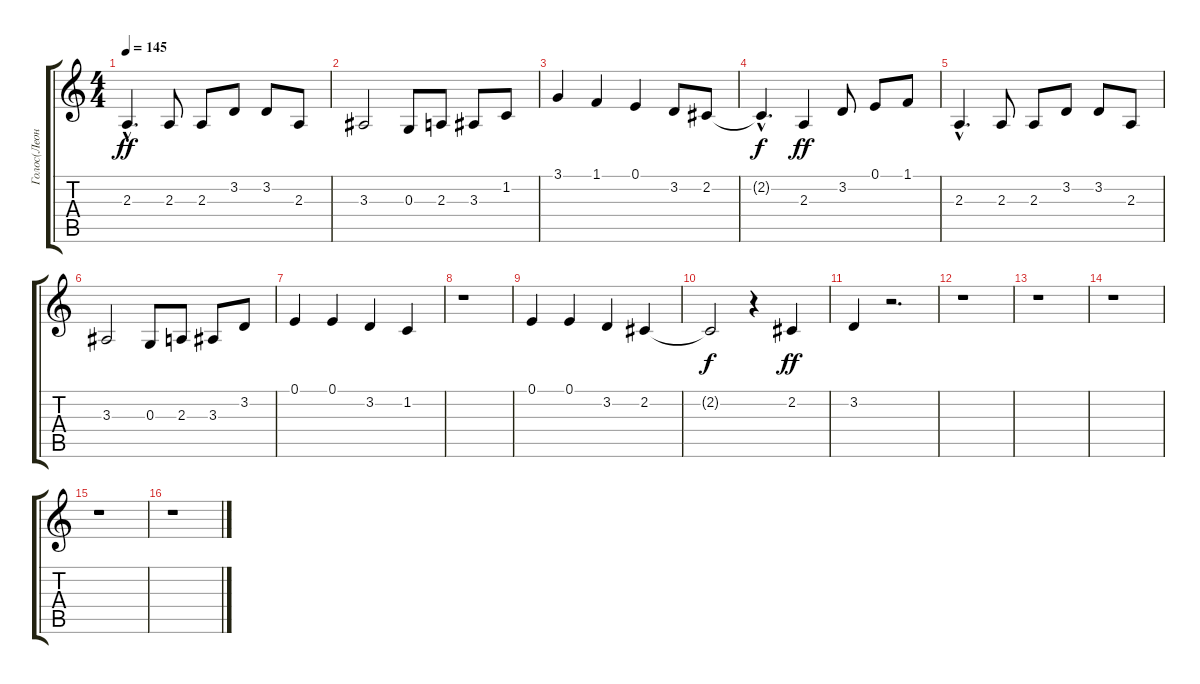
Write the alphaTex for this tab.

\track ("Голос(Леонтьев А.)" "Голос(Леон") {instrument altosax}
\staff {score tabs}
\tuning (E4 B3 G3 D3 A2 E2) {hide}
\ts (4 4)
\tempo 145
\clef g2
\ks c
2.3{hac}.4{d dy ff} 2.3.8 2.3.8 3.2.8 3.2.8 2.3.8 |
3.3.2 0.3.8 2.3.8 3.3.8 1.2.8 |
3.1.4 1.1.4 0.1.4 3.2.8 2.2.8 |
2.2{hac t}.4{d dy f} 2.3.4{dy ff} 3.2.8 0.1.8 1.1.8 |
2.3{hac}.4{d} 2.3.8 2.3.8 3.2.8 3.2.8 2.3.8 |
3.3.2 0.3.8 2.3.8 3.3.8 3.2.8 |
0.1.4 0.1.4 3.2.4 1.2.4 |
r.1 |
0.1.4 0.1.4 3.2.4 2.2.4 |
2.2{t}.2{dy f} r.4 2.2.4{dy ff} |
3.2.4 r.2{d} |
r.1 |
r.1 |
r.1 |
r.1 |
r.1
